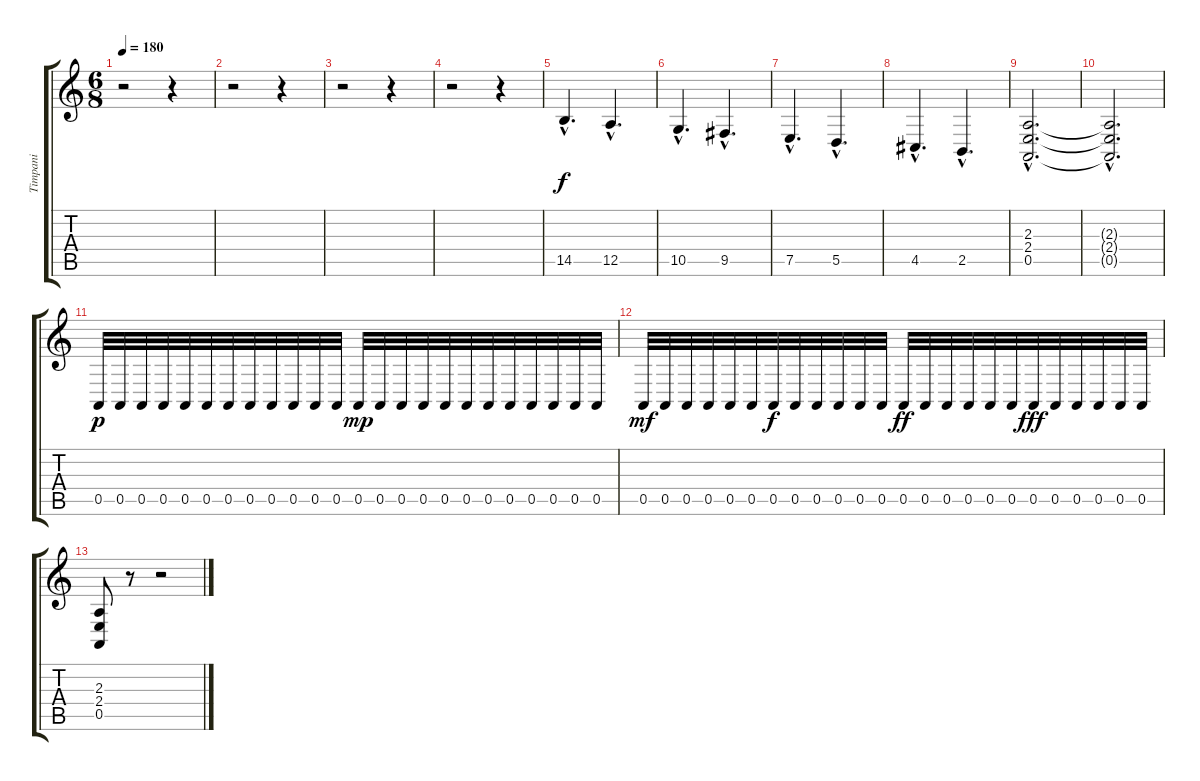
\track ("Timpani" "Timpani") {instrument timpani}
\staff {score tabs}
\tuning (E4 B3 G3 D3 A2 E2) {hide}
\ts (6 8)
\tempo 180
\clef g2
\ks c
r.2{dy ff} r.4 |
r.2 r.4 |
r.2 r.4 |
r.2 r.4 |
14.5{hac}.4{d dy f} 12.5{hac}.4{d} |
10.5{hac}.4{d} 9.5{hac}.4{d} |
7.5{hac}.4{d} 5.5{hac}.4{d} |
4.5{hac}.4{d} 2.5{hac}.4{d} |
(2.3{hac} 2.4{hac} 0.5{hac}).2{d} |
(2.3{hac t} 2.4{hac t} 0.5{hac t}).2{d} |
0.5.32{dy p} 0.5.32 0.5.32 0.5.32 0.5.32 0.5.32 0.5.32 0.5.32 0.5.32 0.5.32 0.5.32 0.5.32 0.5.32{dy mp} 0.5.32 0.5.32 0.5.32 0.5.32 0.5.32 0.5.32 0.5.32 0.5.32 0.5.32 0.5.32 0.5.32 |
0.5.32{dy mf} 0.5.32 0.5.32 0.5.32 0.5.32 0.5.32 0.5.32{dy f} 0.5.32 0.5.32 0.5.32 0.5.32 0.5.32 0.5.32{dy ff} 0.5.32 0.5.32 0.5.32 0.5.32 0.5.32 0.5.32{dy fff} 0.5.32 0.5.32 0.5.32 0.5.32 0.5.32 |
(2.3 2.4 0.5).8 r.8 r.2
